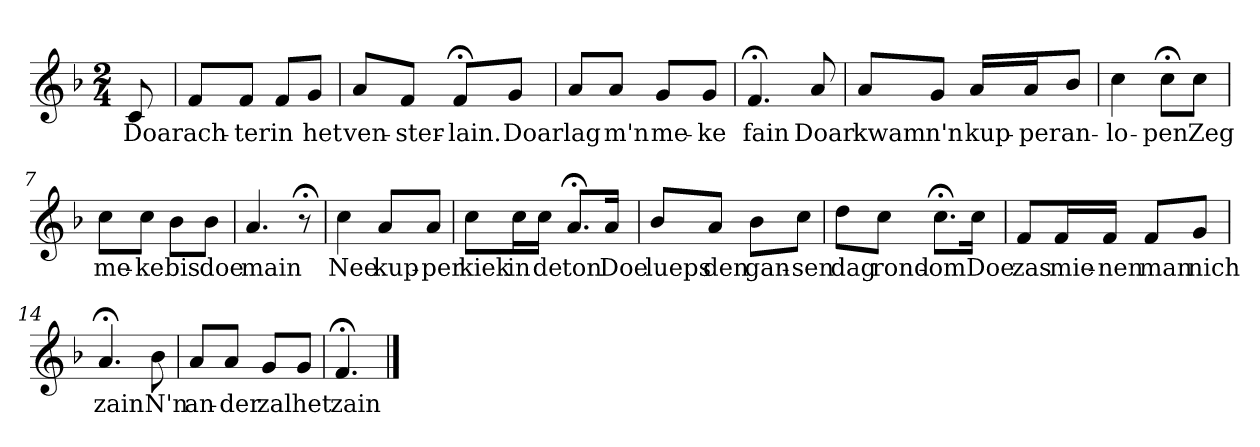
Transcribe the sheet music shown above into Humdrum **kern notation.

**kern	**text
*part1	*part1
*staff1	*staff1
*k[b-]	*
*F:	*
*M2/4	*
*MM120	*
=	=
8c	Doar
=1	=1
8fL	ach-
8fJ	-ter
8fL	in
8gJ	het
=2	=2
8aL	ven-
8fJ	-ster-
8f;<L	-lain.
8gJ	Doar
=3	=3
8aL	lag
8aJ	m'n
8gL	me-
8gJ	-ke
=4	=4
4.f;<	fain
8a	Doar
=5	=5
8aL	kwam
8gJ	n'n
16aLL	kup-
16aJ	-per
8b-J	an-
=6	=6
4cc	-lo-
8cc;<L	-pen
8ccJ	Zeg
=7	=7
8ccL	me-
8ccJ	-ke
8b-L	bis
8b-J	doe
=8	=8
4.a	main
8r;<	.
=9	=9
4cc	Nee
8aL	kup-
8aJ	-per
=10	=10
8ccL	kiek
16ccL	in
16ccJJ	de
8.a;<L	ton
16aJk	Doe
=11	=11
8b-L	lueps
8aJ	den
8b-L	gan-
8ccJ	-sen
=12	=12
8ddL	dag
8ccJ	rond-
8.cc;<L	-om
16ccJk	Doe
=13	=13
8fL	zas
16fL	mie-
16fJJ	-nen
8fL	man
8gJ	nich
=14	=14
4.a;<	zain
8b-	N'n
=15	=15
8aL	an-
8aJ	-der
8gL	zal
8gJ	het
=16	=16
4.f;<	zain
==	==
*-	*-
